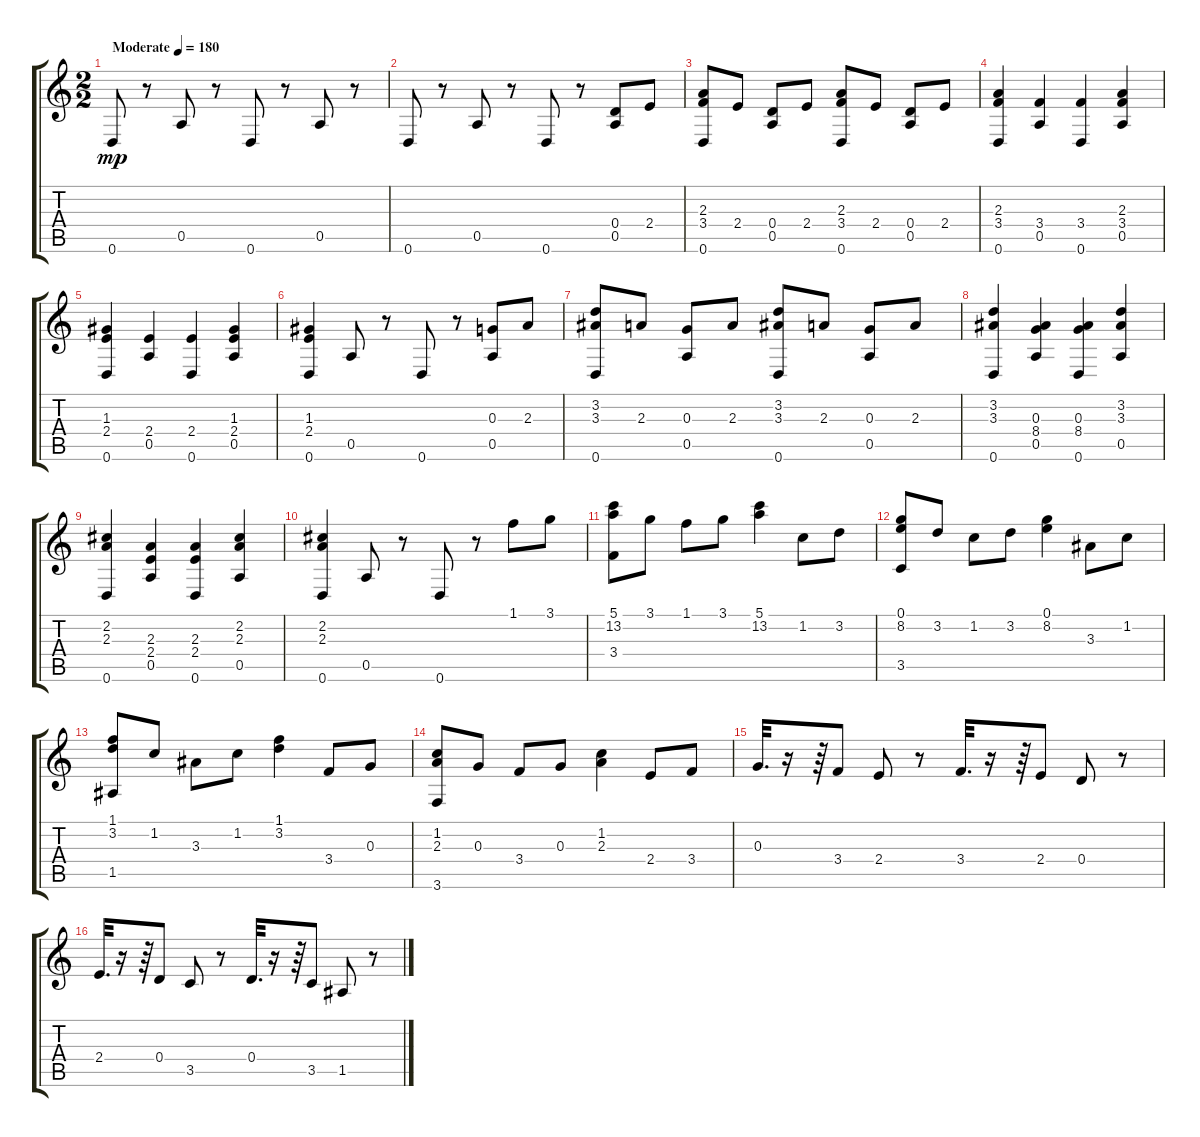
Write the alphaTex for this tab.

\track "" {instrument acousticguitarnylon}
\staff {score tabs}
\tuning (E4 B3 G3 D3 A2 D2) {hide}
\ts (2 2)
\tempo (180 "Moderate")
\clef g2
\ks c
0.6.8{dy mp instrument acousticguitarnylon} r.8 0.5.8 r.8 0.6.8 r.8 0.5.8 r.8 |
0.6.8 r.8 0.5.8 r.8 0.6.8 r.8 (0.4 0.5).8 2.4.8 |
(2.3 3.4 0.6).8 2.4.8 (0.4 0.5).8 2.4.8 (2.3 3.4 0.6).8 2.4.8 (0.4 0.5).8 2.4.8 |
(2.3 3.4 0.6).4 (3.4 0.5).4 (3.4 0.6).4 (2.3 3.4 0.5).4 |
(1.3 2.4 0.6).4 (2.4 0.5).4 (2.4 0.6).4 (1.3 2.4 0.5).4 |
(1.3 2.4 0.6).4 0.5.8 r.8 0.6.8 r.8 (0.3 0.5).8 2.3.8 |
(3.2 3.3 0.6).8 2.3.8 (0.3 0.5).8 2.3.8 (3.2 3.3 0.6).8 2.3.8 (0.3 0.5).8 2.3.8 |
(3.2 3.3 0.6).4 (0.3 8.4 0.5).4 (0.3 8.4 0.6).4 (3.2 3.3 0.5).4 |
(2.2 2.3 0.6).4 (2.3 2.4 0.5).4 (2.3 2.4 0.6).4 (2.2 2.3 0.5).4 |
(2.2 2.3 0.6).4 0.5.8 r.8 0.6.8 r.8 1.1.8 3.1.8 |
(5.1 13.2 3.4).8 3.1.8 1.1.8 3.1.8 (5.1 13.2).4 1.2.8 3.2.8 |
(0.1 8.2 3.5).8 3.2.8 1.2.8 3.2.8 (0.1 8.2).4 3.3.8 1.2.8 |
(1.1 3.2 1.5).8 1.2.8 3.3.8 1.2.8 (1.1 3.2).4 3.4.8 0.3.8 |
(1.2 2.3 3.6).8 0.3.8 3.4.8 0.3.8 (1.2 2.3).4 2.4.8 3.4.8 |
0.3.32{d} r.16 r.64 3.4.8 2.4.8 r.8 3.4.32{d} r.16 r.64 2.4.8 0.4.8 r.8 |
2.4.32{d} r.16 r.64 0.4.8 3.5.8 r.8 0.4.32{d} r.16 r.64 3.5.8 1.5.8 r.8
